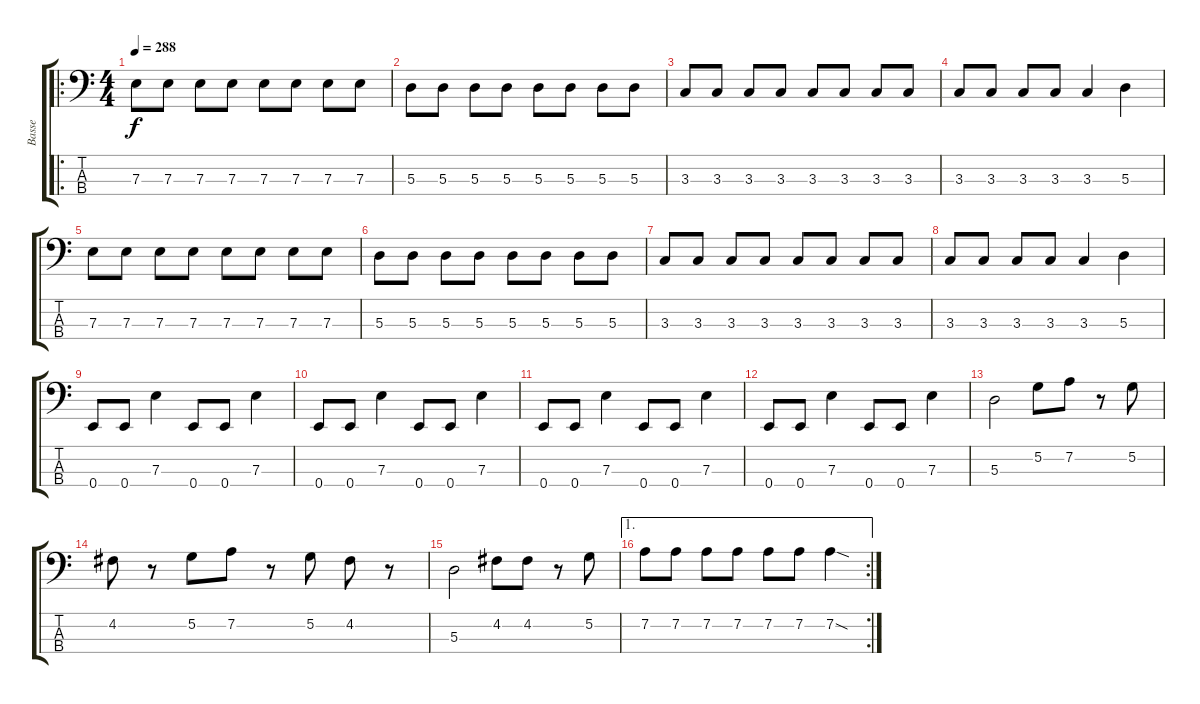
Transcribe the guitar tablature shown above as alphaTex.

\track ("Basse" "Basse") {instrument electricbassfinger}
\staff {score tabs}
\tuning (G2 D2 A1 E1) {hide}
\ro
\ts (4 4)
\tempo 288
\clef f4
\ks c
7.3.8{dy f} 7.3.8 7.3.8 7.3.8 7.3.8 7.3.8 7.3.8 7.3.8 |
5.3.8 5.3.8 5.3.8 5.3.8 5.3.8 5.3.8 5.3.8 5.3.8 |
3.3.8 3.3.8 3.3.8 3.3.8 3.3.8 3.3.8 3.3.8 3.3.8 |
3.3.8 3.3.8 3.3.8 3.3.8 3.3.4 5.3.4 |
7.3.8 7.3.8 7.3.8 7.3.8 7.3.8 7.3.8 7.3.8 7.3.8 |
5.3.8 5.3.8 5.3.8 5.3.8 5.3.8 5.3.8 5.3.8 5.3.8 |
3.3.8 3.3.8 3.3.8 3.3.8 3.3.8 3.3.8 3.3.8 3.3.8 |
3.3.8 3.3.8 3.3.8 3.3.8 3.3.4 5.3.4 |
0.4.8 0.4.8 7.3.4 0.4.8 0.4.8 7.3.4 |
0.4.8 0.4.8 7.3.4 0.4.8 0.4.8 7.3.4 |
0.4.8 0.4.8 7.3.4 0.4.8 0.4.8 7.3.4 |
0.4.8 0.4.8 7.3.4 0.4.8 0.4.8 7.3.4 |
5.3.2 5.2.8 7.2.8 r.8 5.2.8 |
4.2.8 r.8 5.2.8 7.2.8 r.8 5.2.8 4.2.8 r.8 |
5.3.2 4.2.8 4.2.8 r.8 5.2.8 |
\ae 1
\rc 2
7.2.8 7.2.8 7.2.8 7.2.8 7.2.8 7.2.8 7.2{sod}.4
